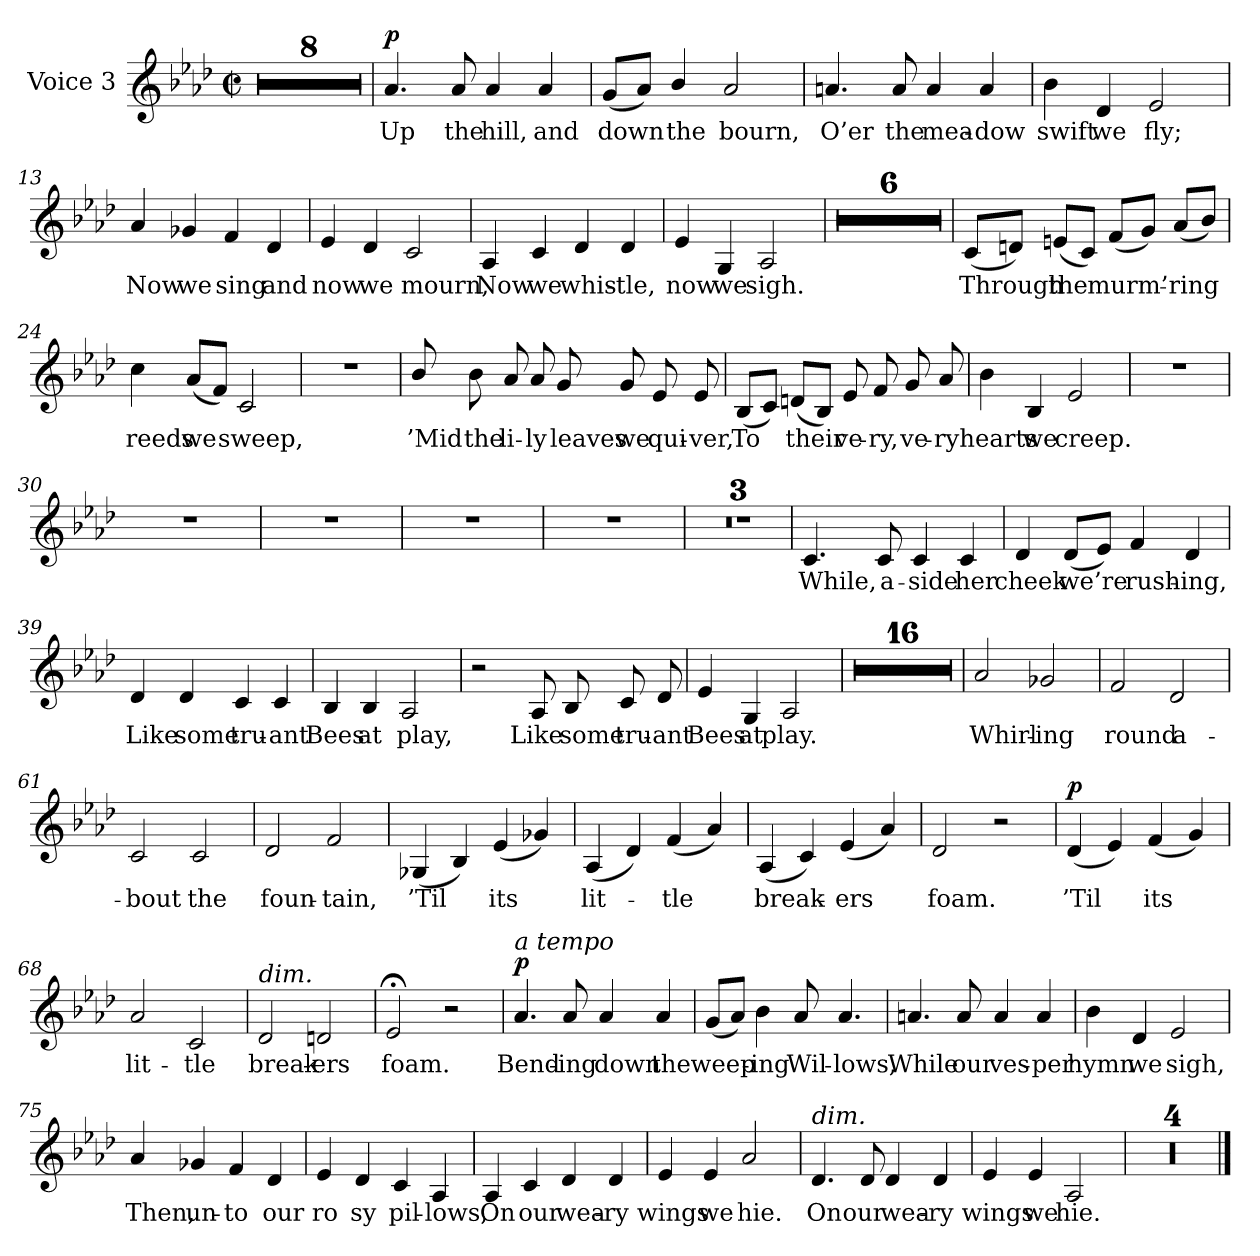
**kern	**text	**dynam
*part1	*part1	*part1
*staff1	*staff1	*staff1
*I"Voice 3	*	*
*clefG2	*	*
*k[b-e-a-d-]	*	*
*M2/2	*	*
*met(c|)	*	*
=1	=1	=1
1r	.	.
=2	=2	=2
1r	.	.
=3	=3	=3
1r	.	.
=4	=4	=4
1r	.	.
=5	=5	=5
1r	.	.
=6	=6	=6
1r	.	.
=7	=7	=7
1r	.	.
=8	=8	=8
1r	.	.
=9	=9	=9
!	!LO:LY:b	!LO:DY:a
4.a-/	Up	p
!	!LO:LY:b	!
8a-/	the	.
!	!LO:LY:b	!
4a-/	hill,	.
!	!LO:LY:b	!
4a-/	and	.
=10	=10	=10
!	!LO:LY:b	!
(<8g/L	down	.
8a-/J)	.	.
!	!LO:LY:b	!
4b-/	the	.
!	!LO:LY:b	!
2a-/	bourn,	.
=11	=11	=11
!	!LO:LY:b	!
4.an/	O’er	.
!	!LO:LY:b	!
8a/	the	.
!	!LO:LY:b	!
4a/	mea-	.
!	!LO:LY:b	!
4a/	-dow	.
!!LO:LB:g=z
=12	=12	=12
!	!LO:LY:b	!
4b-\	swift	.
!	!LO:LY:b	!
4d-/	we	.
!	!LO:LY:b	!
2e-/	fly;	.
=13	=13	=13
!	!LO:LY:b	!
4a-/	Now	.
!	!LO:LY:b	!
4g-X/	we	.
!	!LO:LY:b	!
4f/	sing	.
!	!LO:LY:b	!
4d-/	and	.
=14	=14	=14
!	!LO:LY:b	!
4e-/	now	.
!	!LO:LY:b	!
4d-/	we	.
!	!LO:LY:b	!
2c/	mourn,	.
=15	=15	=15
!	!LO:LY:b	!
4A-/	Now	.
!	!LO:LY:b	!
4c/	we	.
!	!LO:LY:b	!
4d-/	whis-	.
!	!LO:LY:b	!
4d-/	-tle,	.
!!LO:LB:g=z
=16	=16	=16
!	!LO:LY:b	!
4e-/	now	.
!	!LO:LY:b	!
4G/	we	.
!	!LO:LY:b	!
2A-/	sigh.	.
=17	=17	=17
1r	.	.
=18	=18	=18
1r	.	.
=19	=19	=19
1r	.	.
=20	=20	=20
1r	.	.
=21	=21	=21
1r	.	.
=22	=22	=22
1r	.	.
=23	=23	=23
!	!LO:LY:b	!
(<8c/L	Through	.
8dn/J)	.	.
!	!LO:LY:b	!
(<8en/L	the	.
8c/J)	.	.
!	!LO:LY:b	!
(<8f/L	murm’-	.
8g/J)	.	.
!	!LO:LY:b	!
(<8a-/L	-ring	.
8b-/J)	.	.
!!LO:LB:g=z
=24	=24	=24
!	!LO:LY:b	!
4cc\	reeds	.
!	!LO:LY:b	!
(<8a-/L	we	.
8f/J)	.	.
!	!LO:LY:b	!
2c/	sweep,	.
=25	=25	=25
1r	.	.
=26	=26	=26
!	!LO:LY:b	!
8b-/	’Mid	.
!	!LO:LY:b	!
8b-\	the	.
!	!LO:LY:b	!
8a-/	li-	.
!	!LO:LY:b	!
8a-/	-ly	.
!	!LO:LY:b	!
8g/	leaves	.
!	!LO:LY:b	!
8g/	we	.
!	!LO:LY:b	!
8e-/	qui-	.
!	!LO:LY:b	!
8e-/	-ver,	.
!!LO:LB:g=z
=27	=27	=27
!	!LO:LY:b	!
(<8B-/L	To	.
8c/J)	.	.
!	!LO:LY:b	!
(<8dn/L	their	.
8B-/J)	.	.
!	!LO:LY:b	!
8e-/	ve-	.
!	!LO:LY:b	!
8f/	-ry,	.
!	!LO:LY:b	!
8g/	ve-	.
!	!LO:LY:b	!
8a-/	-ry	.
=28	=28	=28
!	!LO:LY:b	!
4b-\	hearts	.
!	!LO:LY:b	!
4B-/	we	.
!	!LO:LY:b	!
2e-/	creep.	.
=29	=29	=29
1r	.	.
!!LO:LB:g=z
=30	=30	=30
*^	*	*
1r	4d-\yy	.	.
.	2.ryy	.	.
=31	=31	=31	=31
1r	4d-\yy	.	.
.	2.ryy	.	.
=32	=32	=32	=32
1r	4d-\yy	.	.
.	2.ryy	.	.
!!LO:LB:g=z	!!
=33	=33	=33	=33
1r	4d-\yy	.	.
.	2.ryy	.	.
*v	*v	*	*
=34	=34	=34
1r	.	.
=35	=35	=35
1r	.	.
=36	=36	=36
1r	.	.
!!LO:LB:g=z
=37	=37	=37
!	!LO:LY:b	!
4.c/	While,	.
!	!LO:LY:b	!
8c/	a-	.
!	!LO:LY:b	!
4c/	-side	.
!	!LO:LY:b	!
4c/	her	.
=38	=38	=38
!	!LO:LY:b	!
4d-/	cheek	.
!	!LO:LY:b	!
(<8d-/L	we’re	.
8e-/J)	.	.
!	!LO:LY:b	!
4f/	rush-	.
!	!LO:LY:b	!
4d-/	-ing,	.
=39	=39	=39
!	!LO:LY:b	!
4d-/	Like	.
!	!LO:LY:b	!
4d-/	some	.
!	!LO:LY:b	!
4c/	tru-	.
!	!LO:LY:b	!
4c/	-ant	.
!!LO:PB:g=z
=40	=40	=40
!	!LO:LY:b	!
4B-/	Bees	.
!	!LO:LY:b	!
4B-/	at	.
!	!LO:LY:b	!
2A-/	play,	.
=41	=41	=41
2r	.	.
!	!LO:LY:b	!
8A-/	Like	.
!	!LO:LY:b	!
8B-/	some	.
!	!LO:LY:b	!
8c/	tru-	.
!	!LO:LY:b	!
8d-/	-ant	.
=42	=42	=42
!	!LO:LY:b	!
4e-/	Bees	.
!	!LO:LY:b	!
4G/	at	.
!	!LO:LY:b	!
2A-/	play.	.
!!LO:LB:g=z
=43	=43	=43
1r	.	.
=44	=44	=44
1r	.	.
=45	=45	=45
1r	.	.
=46	=46	=46
1r	.	.
=47	=47	=47
1r	.	.
=48	=48	=48
1r	.	.
=49	=49	=49
1r	.	.
=50	=50	=50
1r	.	.
=51	=51	=51
1r	.	.
=52	=52	=52
1r	.	.
=53	=53	=53
1r	.	.
=54	=54	=54
1r	.	.
=55	=55	=55
1r	.	.
=56	=56	=56
1r	.	.
=57	=57	=57
1r	.	.
=58	=58	=58
1r	.	.
!!LO:LB:g=z
=59	=59	=59
!	!LO:LY:b	!
2a-/	Whirl-	.
!	!LO:LY:b	!
2g-X/	-ing	.
=60	=60	=60
!	!LO:LY:b	!
2f/	round	.
!	!LO:LY:b	!
2d-/	a-	.
=61	=61	=61
!	!LO:LY:b	!
2c/	-bout	.
!	!LO:LY:b	!
2c/	the	.
=62	=62	=62
!	!LO:LY:b	!
2d-/	foun-	.
!	!LO:LY:b	!
2f/	-tain,	.
!!LO:LB:g=z
=63	=63	=63
!	!LO:LY:b	!
(<4G-X/	’Til	.
4B-/)	.	.
!	!LO:LY:b	!
(<4e-/	its	.
4g-X/)	.	.
=64	=64	=64
!	!LO:LY:b	!
(<4A-/	lit-	.
4d-/)	.	.
!	!LO:LY:b	!
(<4f/	-tle	.
4a-/)	.	.
=65	=65	=65
!	!LO:LY:b	!
(<4A-/	break-	.
4c/)	.	.
!	!LO:LY:b	!
(<4e-/	-ers	.
4a-/)	.	.
!!LO:LB:g=z
=66	=66	=66
!	!LO:LY:b	!
2d-/	foam.	.
2r	.	.
=67	=67	=67
!	!LO:LY:b	!LO:DY:a
(<4d-/	’Til	p
4e-/)	.	.
!	!LO:LY:b	!
(<4f/	its	.
4g/)	.	.
=68	=68	=68
!	!LO:LY:b	!
2a-/	lit-	.
!	!LO:LY:b	!
2c/	-tle	.
=69	=69	=69
!LO:TX:a:i:t=dim.	!	!
!	!LO:LY:b	!
2d-/	break-	.
!	!LO:LY:b	!
2dn/	-ers	.
=70	=70	=70
!	!LO:LY:b	!
2e-;</	foam.	.
2r	.	.
!!LO:LB:g=z
=71	=71	=71
!LO:TX:a:i:t=a tempo	!	!
!	!LO:LY:b	!LO:DY:a
4.a-/	Bend-	p
!	!LO:LY:b	!
8a-/	-ing	.
!	!LO:LY:b	!
4a-/	down	.
!	!LO:LY:b	!
4a-/	the	.
=72	=72	=72
!	!LO:LY:b	!
(<8g/L	weep-	.
8a-/J)	.	.
!	!LO:LY:b	!
4b-\	-ing	.
!	!LO:LY:b	!
8a-/	Wil-	.
!	!LO:LY:b	!
4.a-/	-lows,	.
=73	=73	=73
!	!LO:LY:b	!
4.an/	While	.
!	!LO:LY:b	!
8a/	our	.
!	!LO:LY:b	!
4a/	ves-	.
!	!LO:LY:b	!
4a/	-per	.
!!LO:LB:g=z
=74	=74	=74
!	!LO:LY:b	!
4b-\	hymn	.
!	!LO:LY:b	!
4d-/	we	.
!	!LO:LY:b	!
2e-/	sigh,	.
=75	=75	=75
!	!LO:LY:b	!
4a-/	Then,	.
!	!LO:LY:b	!
4g-X/	un-	.
!	!LO:LY:b	!
4f/	-to	.
!	!LO:LY:b	!
4d-/	our	.
=76	=76	=76
!	!LO:LY:b	!
4e-/	ro	.
!	!LO:LY:b	!
4d-/	sy	.
!	!LO:LY:b	!
4c/	pil-	.
!	!LO:LY:b	!
4A-/	-lows,	.
!!LO:LB:g=z
=77	=77	=77
!	!LO:LY:b	!
4A-/	On	.
!	!LO:LY:b	!
4c/	our	.
!	!LO:LY:b	!
4d-/	wea-	.
!	!LO:LY:b	!
4d-/	-ry	.
=78	=78	=78
!	!LO:LY:b	!
4e-/	wings	.
!	!LO:LY:b	!
4e-/	we	.
!	!LO:LY:b	!
2a-/	hie.	.
=79	=79	=79
!LO:TX:a:i:t=dim.	!	!
!	!LO:LY:b	!
4.d-/	On	.
!	!LO:LY:b	!
8d-/	our	.
!	!LO:LY:b	!
4d-/	wea-	.
!	!LO:LY:b	!
4d-/	-ry	.
!!LO:LB:g=z
=80	=80	=80
!	!LO:LY:b	!
4e-/	wings	.
!	!LO:LY:b	!
4e-/	we	.
!	!LO:LY:b	!
2A-/	hie.	.
=81	=81	=81
1r	.	.
=82	=82	=82
1r	.	.
=83	=83	=83
1r	.	.
=84	=84	=84
1r	.	.
==	==	==
*-	*-	*-
